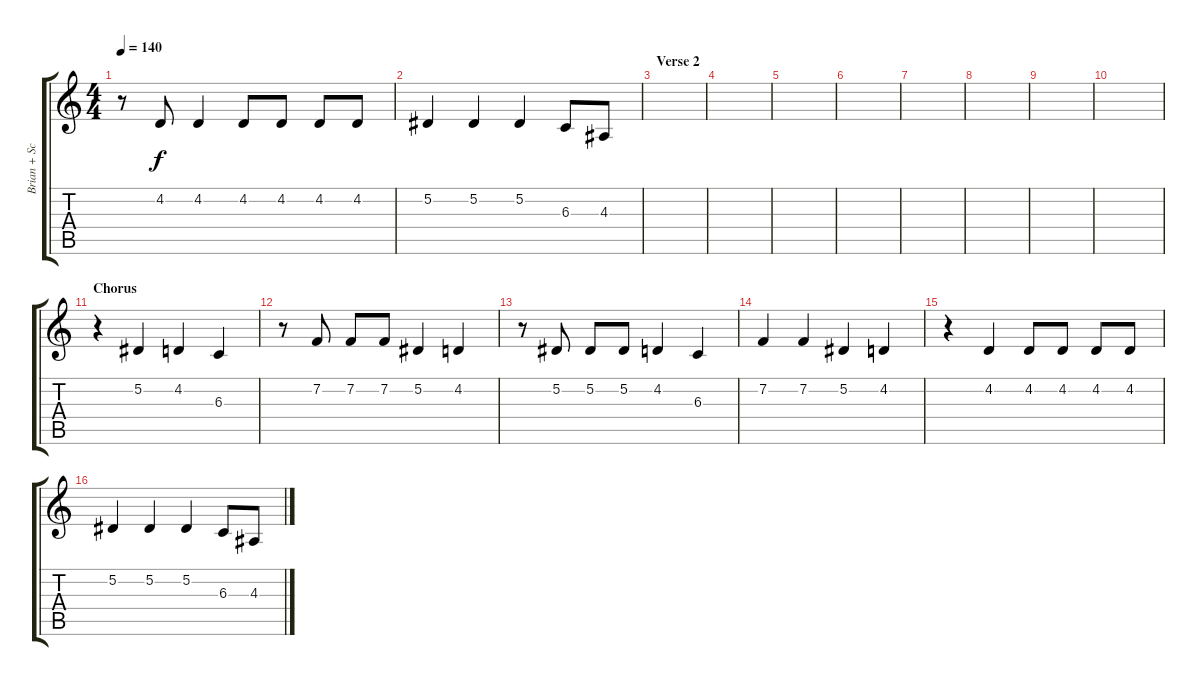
\track ("Brian + Scott - Vocals" "Brian + Sc") {instrument lead1square}
\staff {score tabs}
\tuning (Eb4 Bb3 Gb3 Db3 Ab2 Eb2) {hide}
\ts (4 4)
\tempo 140
\clef g2
\ks c
r.8{dy f} 4.2.8 4.2.4 4.2.8 4.2.8 4.2.8 4.2.8 |
5.2.4 5.2.4 5.2.4 6.3.8 4.3.8 |
\section ("" "Verse 2")
|
|
|
|
|
|
|
|
\section ("" "Chorus")
r.4 5.2.4 4.2.4 6.3.4 |
r.8 7.2.8 7.2.8 7.2.8 5.2.4 4.2.4 |
r.8 5.2.8 5.2.8 5.2.8 4.2.4 6.3.4 |
7.2.4 7.2.4 5.2.4 4.2.4 |
r.4 4.2.4 4.2.8 4.2.8 4.2.8 4.2.8 |
5.2.4 5.2.4 5.2.4 6.3.8 4.3.8
